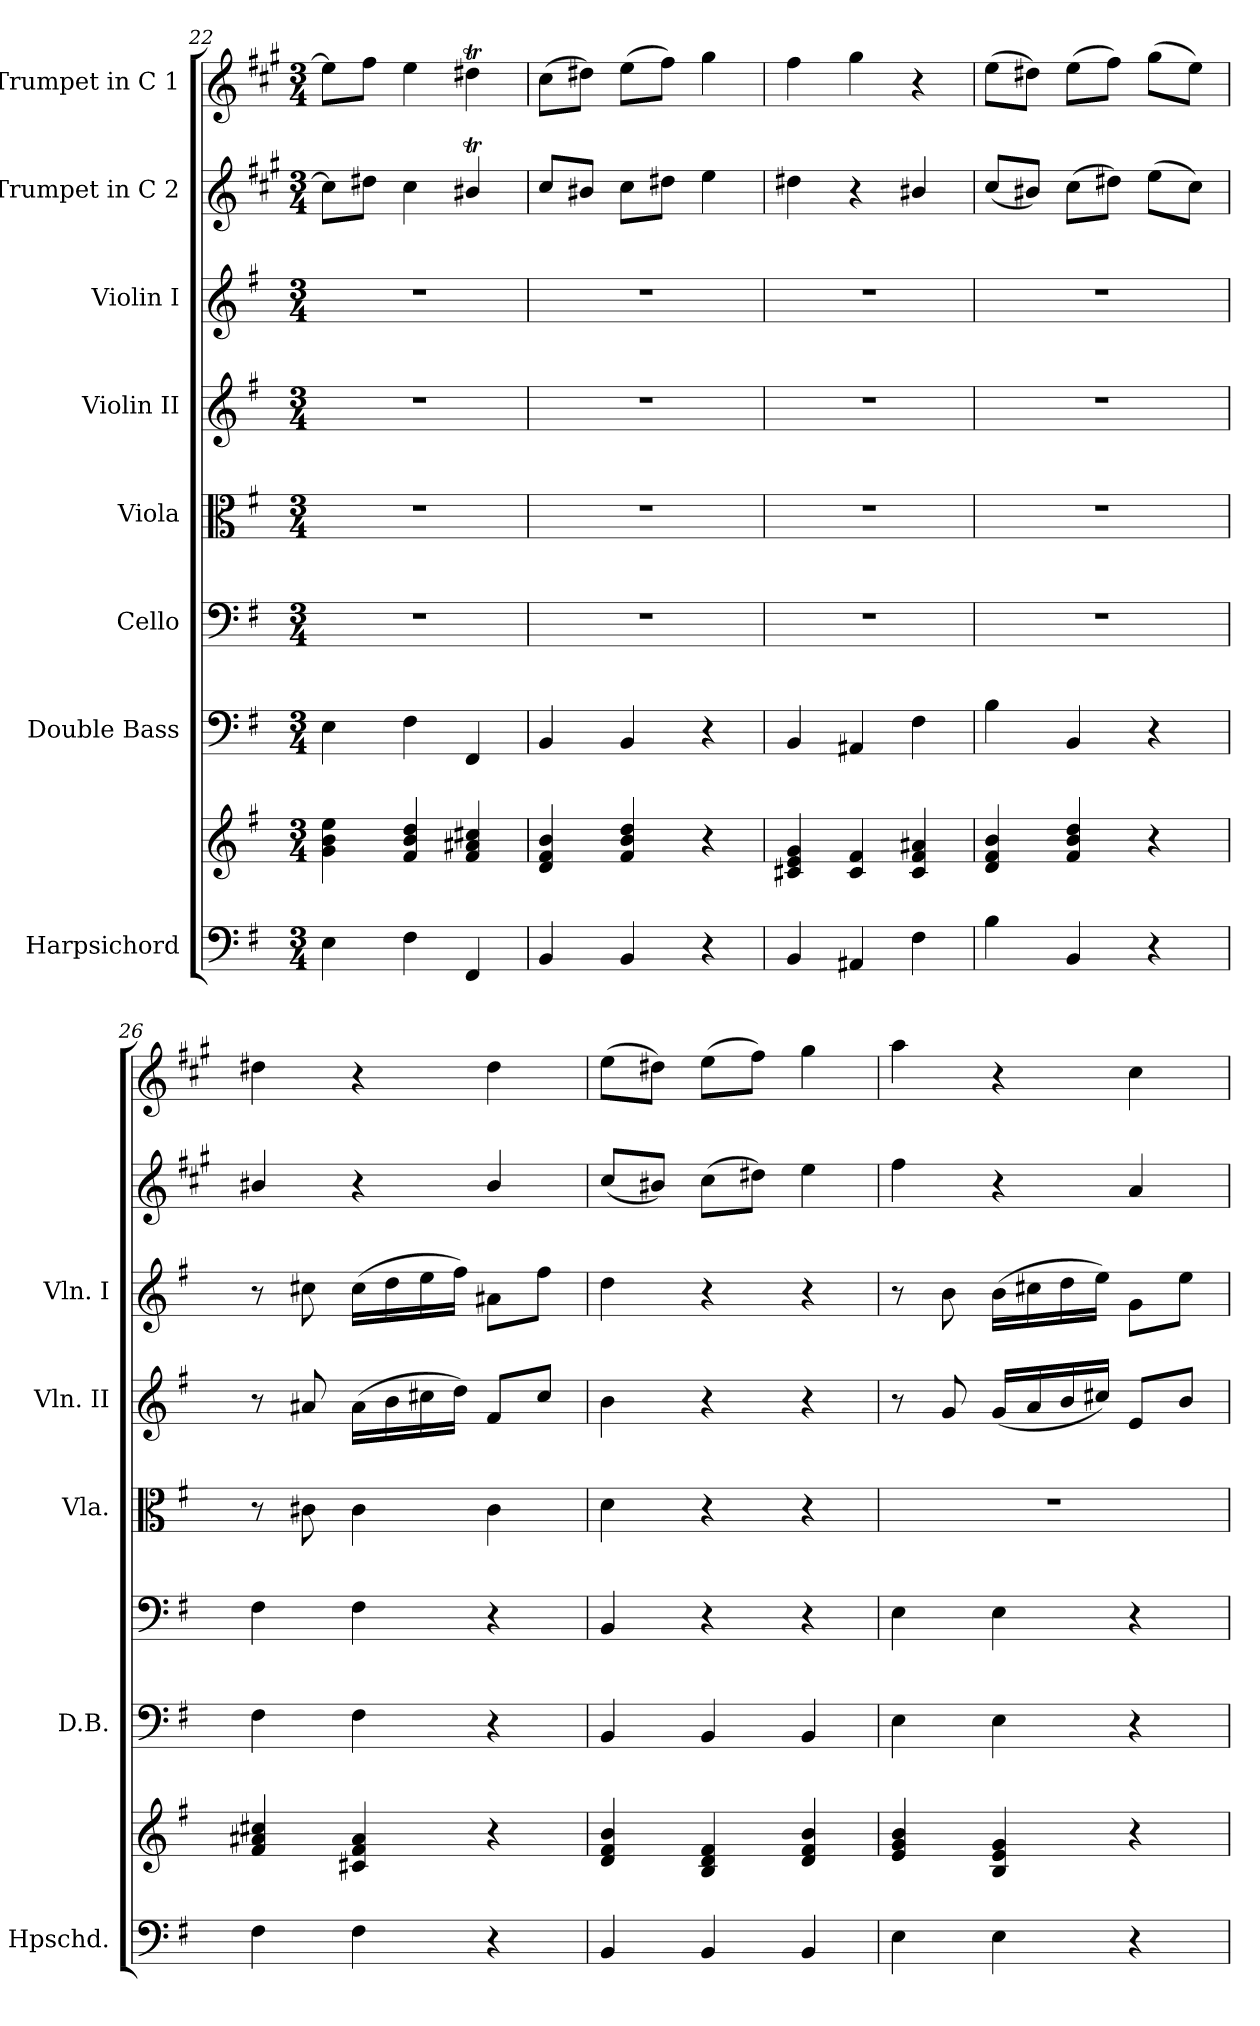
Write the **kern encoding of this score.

**kern	**kern	**kern	**kern	**kern	**kern	**kern	**kern	**kern
*part8	*part8	*part7	*part6	*part5	*part4	*part3	*part2	*part1
*staff9	*staff8	*staff7	*staff6	*staff5	*staff4	*staff3	*staff2	*staff1
*I"Harpsichord	*	*I"Double Bass	*I"Cello	*I"Viola	*I"Violin II	*I"Violin I	*I"Trumpet in C 2	*I"Trumpet in C 1
*I'Hpschd.	*	*I'D.B.	*	*I'Vla.	*I'Vln. II	*I'Vln. I	*	*
!!LO:PB:g=z
*clefF4	*clefG2	*clefF4	*clefF4	*clefC3	*clefG2	*clefG2	*clefG2	*clefG2
*	*	*ITrd7c12	*	*	*	*	*ITrd1c2	*ITrd1c2
*k[f#]	*k[f#]	*k[f#]	*k[f#]	*k[f#]	*k[f#]	*k[f#]	*k[f#]	*k[f#]
*G:	*G:	*G:	*G:	*G:	*G:	*G:	*G:	*G:
*M3/4	*M3/4	*M3/4	*M3/4	*M3/4	*M3/4	*M3/4	*M3/4	*M3/4
=22	=22	=22	=22	=22	=22	=22	=22	=22
4E\	4g\ 4b\ 4ee\	4EE\	2.r	2.r	2.r	2.r	8b\L]	8dd\L]
.	.	.	.	.	.	.	8cc#X\J	8ee\J
4F#\	4f#/ 4b/ 4dd/	4FF#\	.	.	.	.	4b\	4dd\
4FF#/	4f#/ 4a#X/ 4cc#X/	4FFF#/	.	.	.	.	4a#Xt/	4cc#Xt\
=23	=23	=23	=23	=23	=23	=23	=23	=23
4BB/	4d/ 4f#/ 4b/	4BBB/	2.r	2.r	2.r	2.r	8b/L	(>8b\L
.	.	.	.	.	.	.	8a#X/J	8cc#X\J)
4BB/	4f#/ 4b/ 4dd/	4BBB/	.	.	.	.	8b\L	(>8dd\L
.	.	.	.	.	.	.	8cc#X\J	8ee\J)
4r	4r	4r	.	.	.	.	4dd\	4ff#\
=24	=24	=24	=24	=24	=24	=24	=24	=24
4BB/	4c#X/ 4e/ 4g/	4BBB/	2.r	2.r	2.r	2.r	4cc#X\	4ee\
4AA#X/	4c#/ 4f#/	4AAA#X/	.	.	.	.	4r	4ff#\
4F#\	4c#/ 4f#/ 4a#X/	4FF#\	.	.	.	.	4a#X/	4r
=25	=25	=25	=25	=25	=25	=25	=25	=25
4B\	4d/ 4f#/ 4b/	4BB\	2.r	2.r	2.r	2.r	(8b/L	(>8dd\L
.	.	.	.	.	.	.	8a#X/J)	8cc#X\J)
4BB/	4f#/ 4b/ 4dd/	4BBB/	.	.	.	.	(>8b\L	(>8dd\L
.	.	.	.	.	.	.	8cc#X\J)	8ee\J)
4r	4r	4r	.	.	.	.	(>8dd\L	(>8ff#\L
.	.	.	.	.	.	.	8b\J)	8dd\J)
!!LO:PB:g=z
=26	=26	=26	=26	=26	=26	=26	=26	=26
4F#\	4f#/ 4a#X/ 4cc#X/	4FF#\	4F#\	8r	8r	8r	4a#X/	4cc#X\
.	.	.	.	8c#X\	8a#X/	8cc#X\	.	.
4F#\	4c#X/ 4f#/ 4a#/	4FF#\	4F#\	4c#\	(>16a#\LL	(>16cc#\LL	4r	4r
.	.	.	.	.	16b\	16dd\	.	.
.	.	.	.	.	16cc#X\	16ee\	.	.
.	.	.	.	.	16dd\JJ)	16ff#\JJ)	.	.
4r	4r	4r	4r	4c#\	8f#/L	8a#X\L	4a#/	4cc#\
.	.	.	.	.	8cc#/J	8ff#\J	.	.
!!LO:PB:g=z
=27	=27	=27	=27	=27	=27	=27	=27	=27
4BB/	4d/ 4f#/ 4b/	4BBB/	4BB/	4d\	4b\	4dd\	(8b/L	(>8dd\L
.	.	.	.	.	.	.	8a#X/J)	8cc#X\J)
4BB/	4B/ 4d/ 4f#/	4BBB/	4r	4r	4r	4r	(>8b\L	(>8dd\L
.	.	.	.	.	.	.	8cc#X\J)	8ee\J)
4BB/	4d/ 4f#/ 4b/	4BBB/	4r	4r	4r	4r	4dd\	4ff#\
=28	=28	=28	=28	=28	=28	=28	=28	=28
4E\	4e/ 4g/ 4b/	4EE\	4E\	2.r	8r	8r	4ee\	4gg\
.	.	.	.	.	8g/	8b\	.	.
4E\	4B/ 4e/ 4g/	4EE\	4E\	.	(16g/LL	(>16b\LL	4r	4r
.	.	.	.	.	16a/	16cc#X\	.	.
.	.	.	.	.	16b/	16dd\	.	.
.	.	.	.	.	16cc#X/JJ)	16ee\JJ)	.	.
4r	4r	4r	4r	.	8e/L	8g\L	4g/	4b\
.	.	.	.	.	8b/J	8ee\J	.	.
=	=	=	=	=	=	=	=	=
*-	*-	*-	*-	*-	*-	*-	*-	*-
